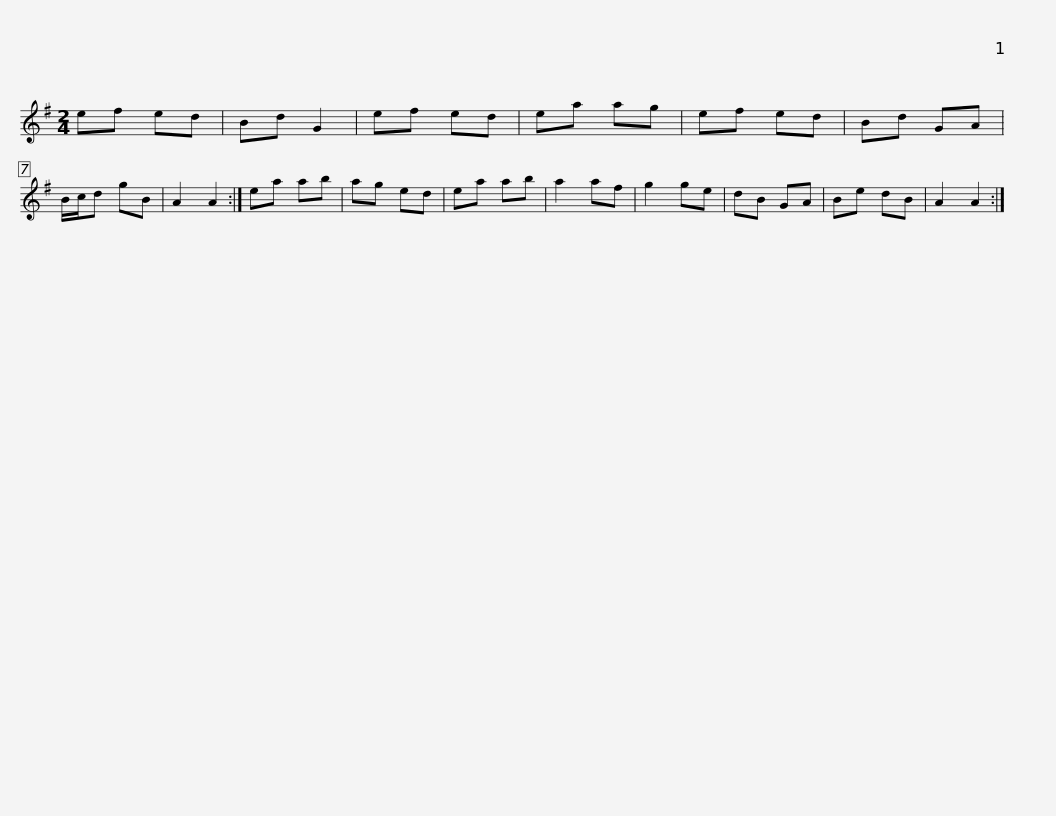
X:1
L:1/8
M:2/4
I:linebreak $
K:G
V:1 treble
V:1
 ef ed | Bd G2 | ef ed | ea ag | ef ed | %5
 Bd GA | B/c/d gB | A2 A2 :| ea ab | ag ed |$ %10
 ea ab | a2 af | g2 ge | dB GA | Be dB | %15
 A2 A2 :| %16
